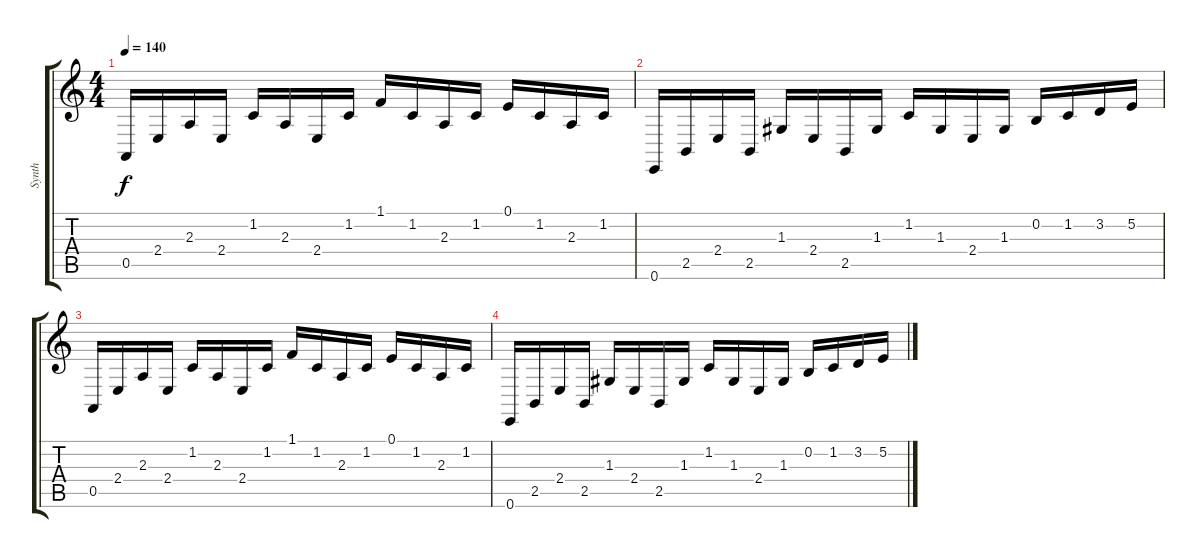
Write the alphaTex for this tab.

\track ("Synth" "Synth") {instrument lead2sawtooth}
\staff {score tabs}
\tuning (E4 B3 G3 D3 A2 E2) {hide}
\ts (4 4)
\tempo 140
\clef g2
\ks c
0.5.16{dy f} 2.4.16 2.3.16 2.4.16 1.2.16 2.3.16 2.4.16 1.2.16 1.1.16 1.2.16 2.3.16 1.2.16 0.1.16 1.2.16 2.3.16 1.2.16 |
0.6.16 2.5.16 2.4.16 2.5.16 1.3.16 2.4.16 2.5.16 1.3.16 1.2.16 1.3.16 2.4.16 1.3.16 0.2.16 1.2.16 3.2.16 5.2.16 |
0.5.16 2.4.16 2.3.16 2.4.16 1.2.16 2.3.16 2.4.16 1.2.16 1.1.16 1.2.16 2.3.16 1.2.16 0.1.16 1.2.16 2.3.16 1.2.16 |
0.6.16 2.5.16 2.4.16 2.5.16 1.3.16 2.4.16 2.5.16 1.3.16 1.2.16 1.3.16 2.4.16 1.3.16 0.2.16 1.2.16 3.2.16 5.2.16
